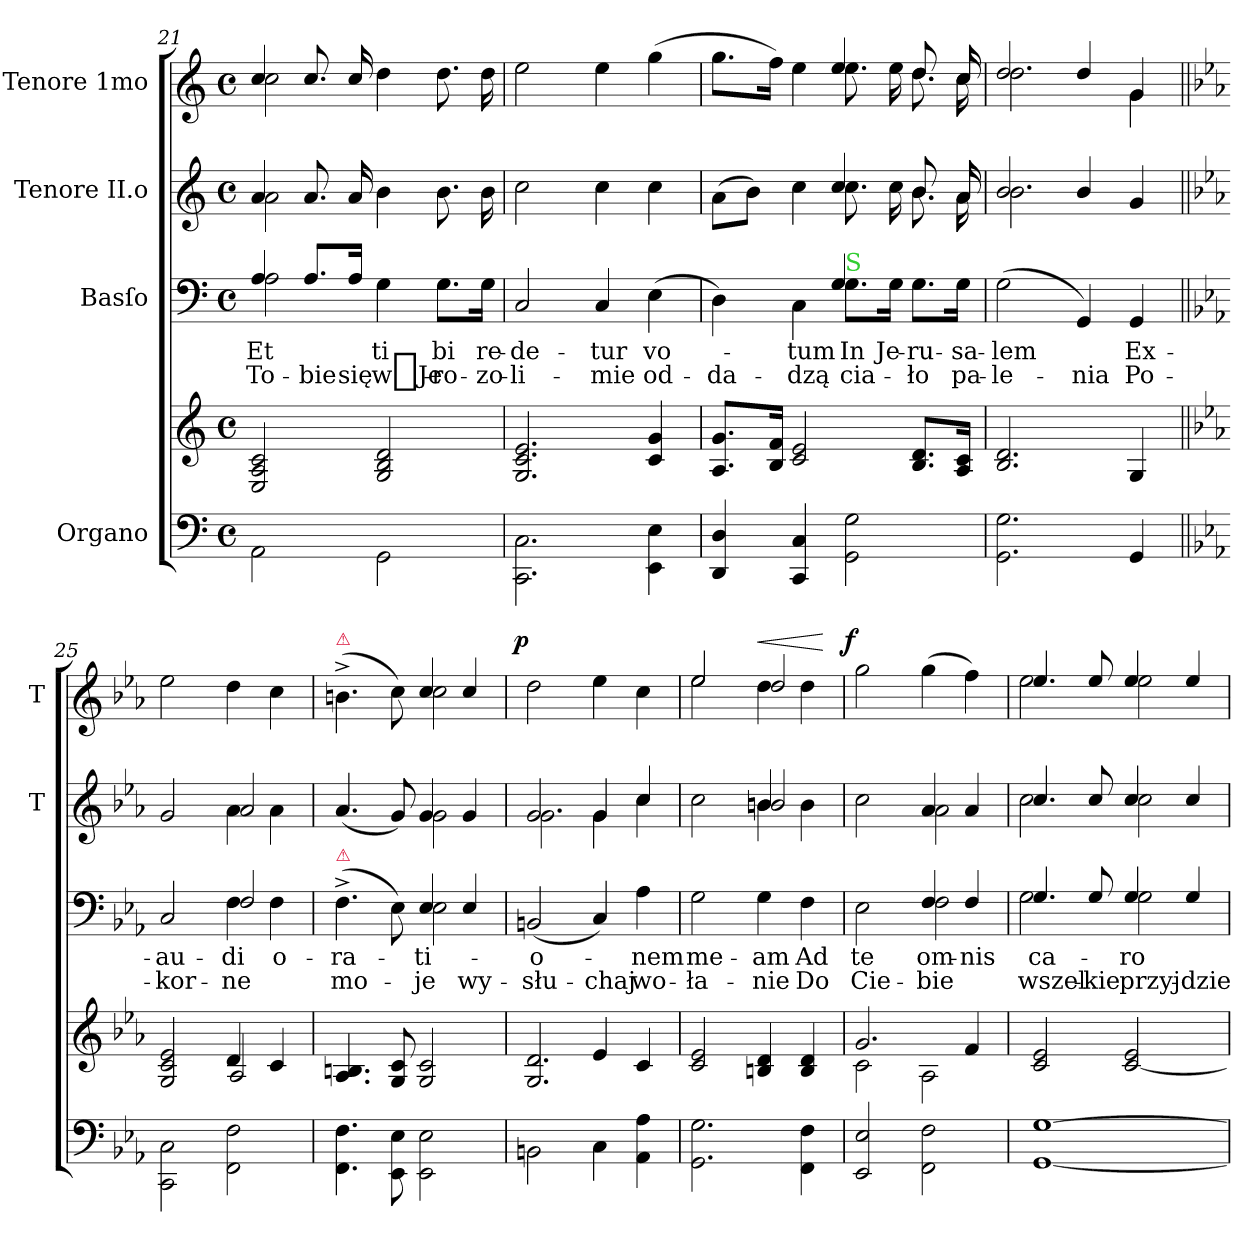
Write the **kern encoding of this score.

**kern	**kern	**kern	**text	**text	**kern	**kern	**dynam
*part4	*part4	*part3	*part3	*part3	*part2	*part1	*part1
*staff5	*staff4	*staff3	*staff3	*staff3	*staff2	*staff1	*staff1
*I"Organo	*	*I"Basſo	*	*	*I"Tenore II.o	*I"Tenore 1mo	*
*	*	*	*	*	*I'T	*I'T	*
*clefF4	*clefG2	*clefF4	*	*	*	*	*
*	*	*	*	*	*ITrd8c12	*ITrd8c12	*
*k[]	*k[]	*k[]	*	*	*k[]	*k[]	*
*M4/4	*M4/4	*M4/4	*	*	*M4/4	*M4/4	*
*met(c)	*met(c)	*met(c)	*	*	*met(c)	*met(c)	*
=21	=21	=21	=21	=21	=21	=21	=21
*	*	*^	*	*	*^	*^	*
2AA\	2E/ 2A/ 2c/	4A/	2A\	Et	To-	4A/	2A\	4c/	2c\	.
.	.	8.A/L	.	.	-bie	8.A/	.	8.c/	.	.
.	.	16A/Jk	.	.	się	16A/	.	16c/	.	.
2GG\	2G/ 2B/ 2d/	4G\	2ryy	ti-	w_Je-	4B\	2ryy	4d\	2ryy	.
.	.	8.G\L	.	-bi	-ro-	8.B\	.	8.d\	.	.
.	.	16G\Jk	.	re-	-zo-	16B\	.	16d\	.	.
*	*	*v	*v	*	*	*	*	*v	*v	*
*	*	*	*	*	*v	*v	*	*
=22	=22	=22	=22	=22	=22	=22	=22
2.CC\ 2.C\	2.G/ 2.c/ 2.e/	2C/	-de-	-li-	2c\	2e\	.
.	.	4C/	-tur	-mie	4c\	4e\	.
4EE\ 4E\	4c/ 4g/	(4E\	vo-	od-	4c\	(4g\	.
=23	=23	=23	=23	=23	=23	=23	=23
*	*	*^	*	*	*^	*^	*
4DD/ 4D/	8.A/ 8.g/L	4D\)	2ryy	.	-da-	(8A\L	2ryy	8.g\L	2ryy	.
.	.	.	.	.	.	8B\J)	.	.	.	.
.	16B/ 16f/Jk	.	.	.	.	.	.	16f\Jk)	.	.
4CC/ 4C/	2c/ 2e/	4C\	.	-tum	-dzą	4c\	.	4e\	.	.
!	!	!LO:TX:a:color=limegreen:t=S	!	!	!	!	!	!	!	!
2GG\ 2G\	.	8.G\L	4G/	In	cia-	8.c\	4c/	8.e\	4e/	.
.	.	16G\Jk	.	Je-	.	16c\	.	16e\	.	.
.	8.B/ 8.d/L	8.G\L	4ryy	-ru-	-ło	8.B\	8.B/	8.d\	8.d/	.
.	16A/ 16c/Jk	16G\Jk	.	-sa-	pa-	16A\	16A/	16c\	16c/	.
*	*	*v	*v	*	*	*	*	*	*	*
=24	=24	=24	=24	=24	=24	=24	=24	=24	=24
2.GG\ 2.G\	2.B/ 2.d/	(2G\	-lem	-le-	2B/	2.B\	2d/	2.d\	.
.	.	4GG/)	.	-nia	4B/	.	4d/	.	.
4GG/	4G/	4GG/	Ex-	Po-	4G/	4ryy	4G/	4G\	.
*	*	*	*	*	*	*	*v	*v	*
=25||	=25||	=25||	=25||	=25||	=25||	=25||	=25||	=25||
*k[b-e-a-]	*k[b-e-a-]	*k[b-e-a-]	*	*	*k[b-e-a-]	*	*k[b-e-a-]	*
*	*^	*^	*	*	*	*	*	*
2CC\ 2C\	2G/ 2c/ 2e-/	2ryy	2C/	2ryy	-au-	-kor-	2G/	2ryy	2e-\	.
2FF\ 2F\	4d/	2A-/	4F\	2F/	-di	ne	4A-\	2A-/	4d\	.
.	4c/	.	4F\	.	o-	.	4A-\	.	4c\	.
*	*v	*v	*	*	*	*	*	*	*	*
=26	=26	=26	=26	=26	=26	=26	=26	=26	=26
*	*	*	*	*	*	*	*	*^	*
!	!	!	!	!	!	!	!	!LO:TX:a:color=crimson:t=⚠	!	!
!	!	!LO:TX:a:color=crimson:t=⚠	!	!	!	!	!	!	!	!
4.FF\ 4.F\	4.A-/ 4.Bn/	(4.F^\	2ryy	-ra-	mo-	(4.A-/	2ryy	(4.Bn^\	2ryy	.
8EE-\ 8E-\	8G/ 8c/	8E-\)	.	.	.	8G/)	.	8c\)	.	.
2EE-\ 2E-\	2G/ 2c/	4E-/	2E-\	ti-	je	4G/	2G\	4c/	2c\	.
.	.	4E-/	.	.	wy-	4G/	.	4c/	.	.
*	*	*v	*v	*	*	*	*	*v	*v	*
=27	=27	=27	=27	=27	=27	=27	=27	=27
!	!LO:N:vis=2.	!	!	!	!	!LO:N:vis=2.	!	!LO:DY:a:rj
2BBn\	2G/ 2d/	(2BBn/	-o-	-słu-	2G/	2G\	2d\	p
4C\	4e-/	4C/)	.	-chaj	4G/	4G\	4e-\	.
4AA-\ 4A-\	4c/	4A-\	-nem	wo-	4c/	4c\	4c\	.
=28	=28	=28	=28	=28	=28	=28	=28	=28
*	*	*	*	*	*	*^	*^	*
2.GG\ 2.G\	2c/ 2e-/	2G\	me-	-ła-	2c\	2ryy	2ryy	2e-/	2e-\	.
!	!	!	!	!	!	!	!	!	!	!LO:HP:a
.	4Bn/ 4d/	4G\	-am	-nie	4Bn\	4Bn/	2B/	4d\	2d/	<
4FF\ 4F\	4B/ 4d/	4F\	Ad	Do	4B\	4ryy	.	4d\	.	.
*	*	*	*	*	*v	*v	*v	*	*	*
*	*	*	*	*	*	*v	*v	*
.	.	.	.	.	.	.	[
=29	=29	=29	=29	=29	=29	=29	=29
*	*^	*^	*	*	*^	*	*
!	!	!	!	!	!	!	!	!	!	!LO:DY:a:rj
2EE-/ 2E-/	2.g/	2c\	2E-\	2ryy	te	Cie-	2c\	2ryy	2g\	f
2FF\ 2F\	.	2A-\	4F/	2F\	om-	bie	4A-/	2A-\	(4g\	.
.	4f/	.	4F/	.	-nis	.	4A-/	.	4f\)	.
*	*v	*v	*	*	*	*	*	*	*	*
=30	=30	=30	=30	=30	=30	=30	=30	=30	=30
*	*	*	*	*	*	*	*	*^	*
[1GG [1G	2c/ 2e-/	4.G/	2G\	ca-	wszel-	4.c/	2c\	4.e-/	2e-\	.
.	.	8G/	.	.	-kie	8c/	.	8e-/	.	.
.	[2c/ 2e-/	4G/	2G\	-ro	przyj-	4c/	2c\	4e-/	2e-\	.
.	.	4G/	.	.	-dzie	4c/	.	4e-/	.	.
*	*	*v	*v	*	*	*	*	*v	*v	*
*	*	*	*	*	*v	*v	*	*
=	=	=	=	=	=	=	=
*-	*-	*-	*-	*-	*-	*-	*-
